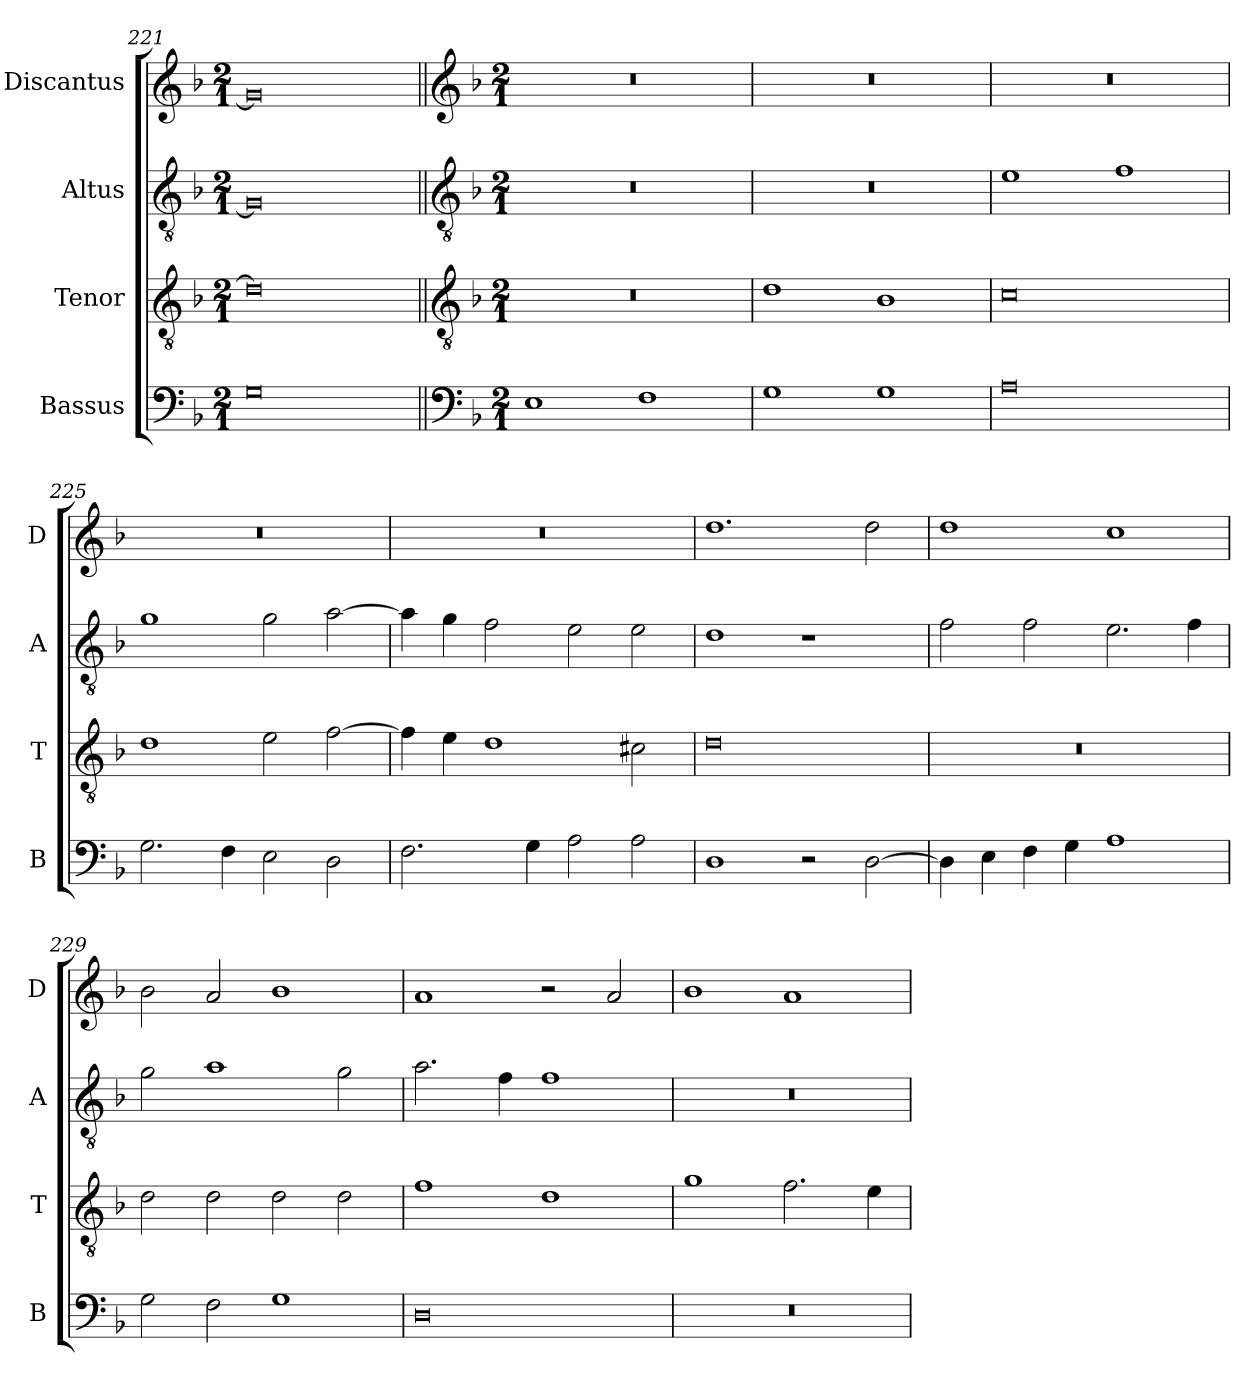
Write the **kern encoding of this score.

**kern	**kern	**kern	**kern
*part4	*part3	*part2	*part1
*staff4	*staff3	*staff2	*staff1
*I"Bassus	*I"Tenor	*I"Altus	*I"Discantus
*I'B	*I'T	*I'A	*I'D
*clefF4	*clefGv2	*clefGv2	*clefG2
*k[b-]	*k[b-]	*k[b-]	*k[b-]
*M2/1	*M2/1	*M2/1	*M2/1
=221	=221	=221	=221
0G	0d]	0G]	0g]
!!LO:LB:g=z
=222||	=222||	=222||	=222||
*clefF4	*clefGv2	*clefGv2	*clefG2
*k[b-]	*k[b-]	*k[b-]	*k[b-]
*M2/1	*M2/1	*M2/1	*M2/1
1E	0r	0r	0r
1F	.	.	.
=223	=223	=223	=223
1G	1d	0r	0r
1G	1B-	.	.
=224	=224	=224	=224
0A	0c	1e	0r
.	.	1f	.
=225	=225	=225	=225
2.G\	1d	1g	0r
4F\	.	.	.
2E\	2e\	2g\	.
2D\	[2f\	[2a\	.
=226	=226	=226	=226
2.F\	4f\]	4a\]	0r
.	4e\	4g\	.
.	1d	2f\	.
4G\	.	.	.
2A\	.	2e\	.
2A\	2c#X\	2e\	.
=227	=227	=227	=227
1D	0d	1d	1.dd
2r	.	1r	.
[2D\	.	.	2dd\
=228	=228	=228	=228
4D\]	0r	2f\	1dd
4E\	.	.	.
4F\	.	2f\	.
4G\	.	.	.
1A	.	2.e\	1cc
.	.	4f\	.
=229	=229	=229	=229
2G\	2d\	2g\	2b-\
2F\	2d\	1a	2a/
1G	2d\	.	1b-
.	2d\	2g\	.
=230	=230	=230	=230
0D	1f	2.a\	1a
.	.	4f\	.
.	1d	1f	2r
.	.	.	2a/
=231	=231	=231	=231
0r	1g	0r	1b-
.	2.f\	.	1a
.	4e\	.	.
=	=	=	=
*-	*-	*-	*-
